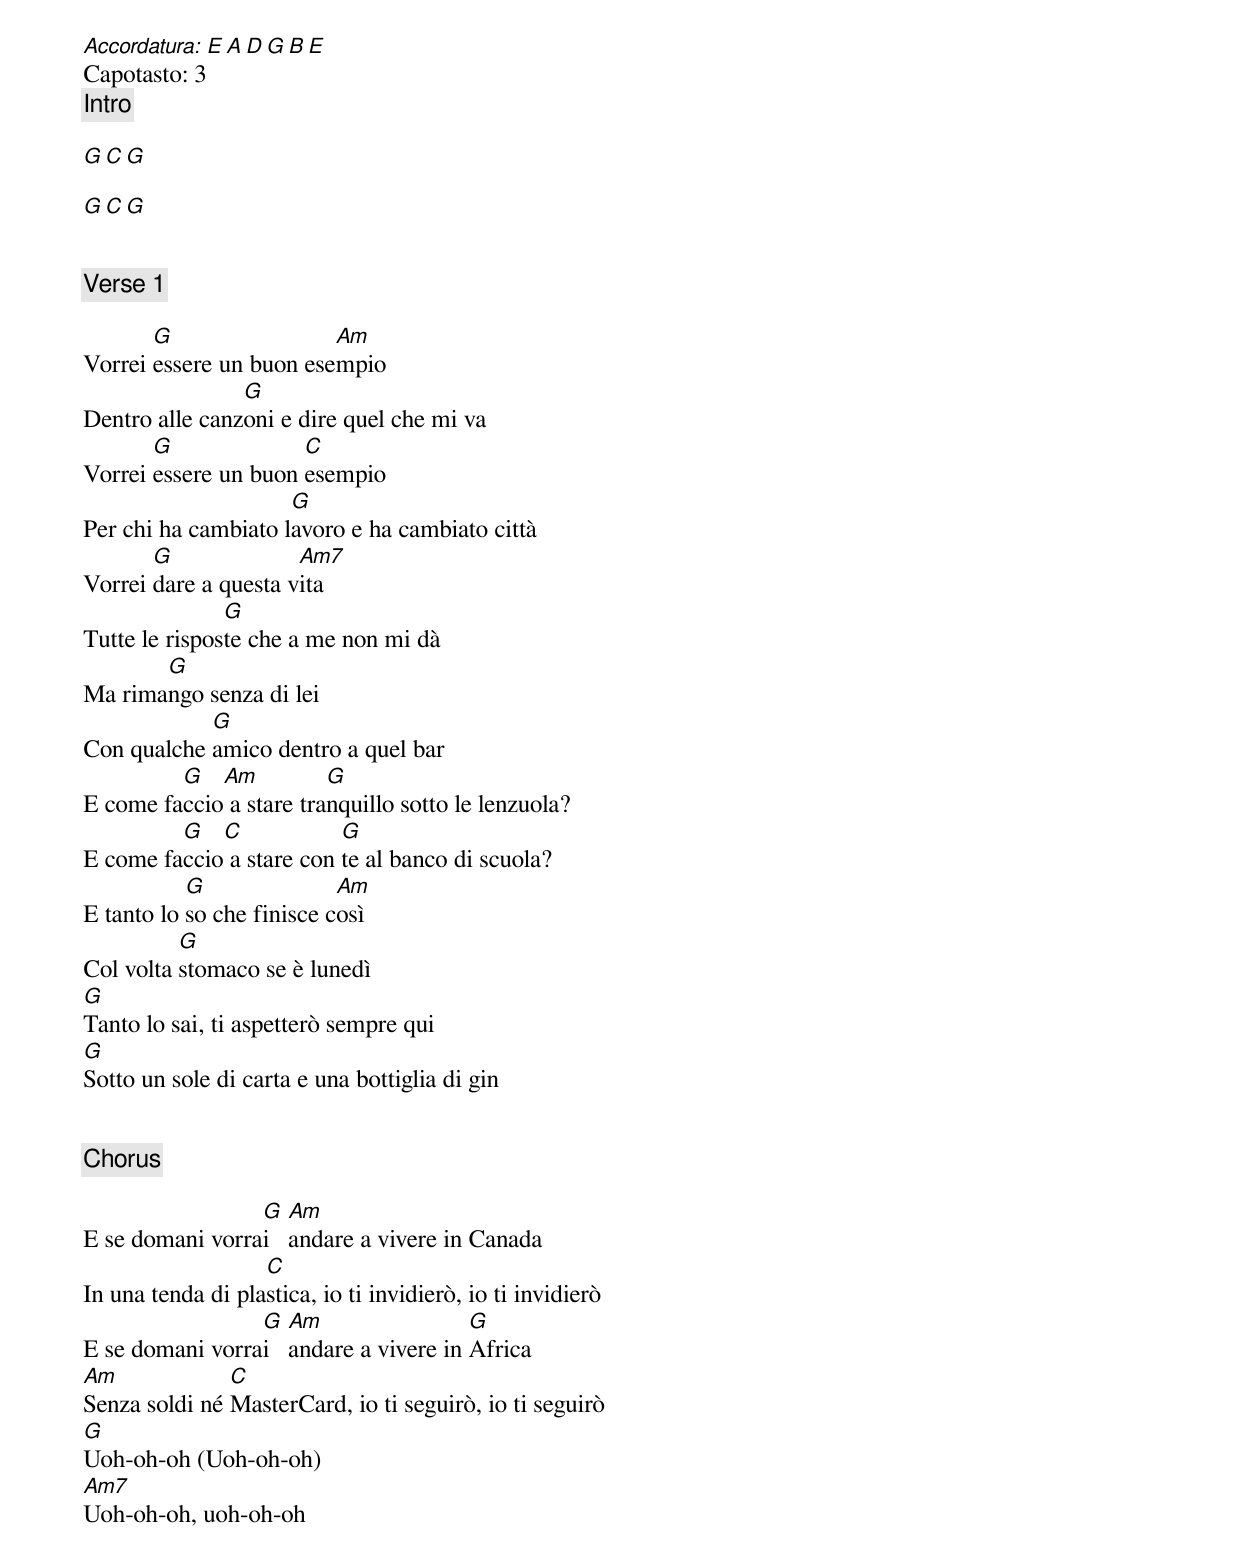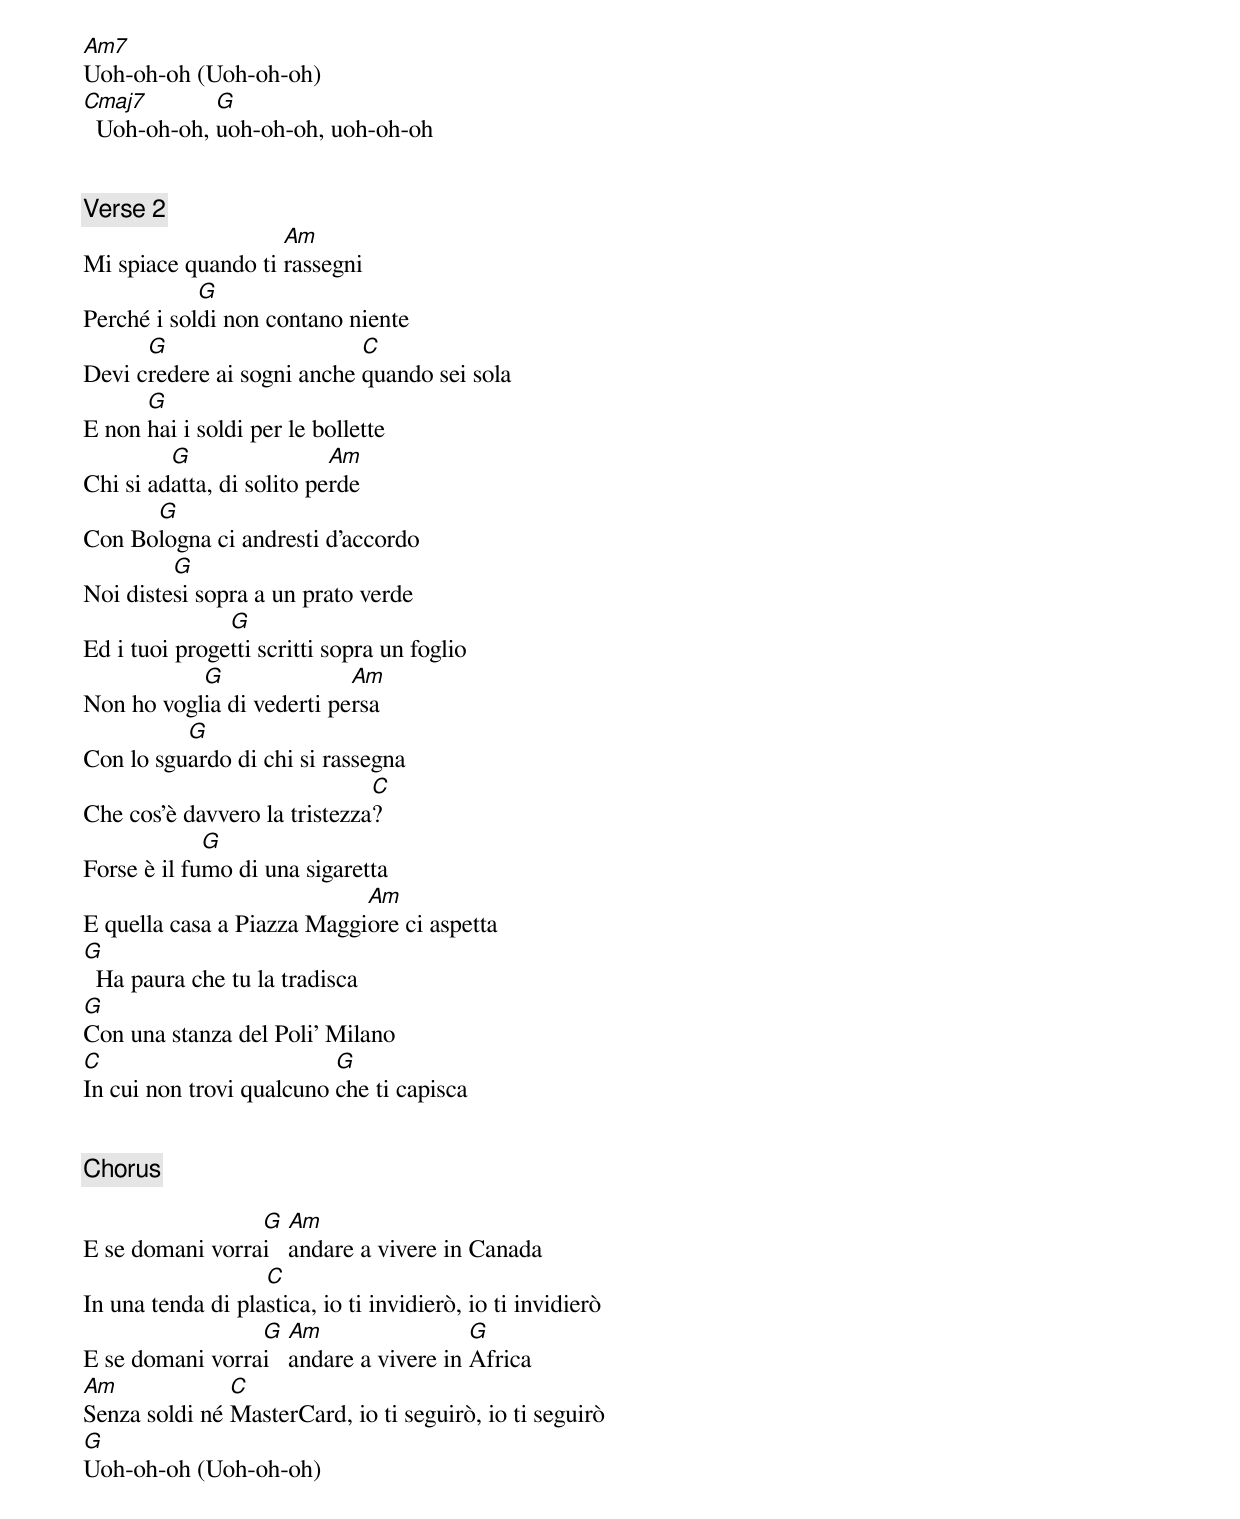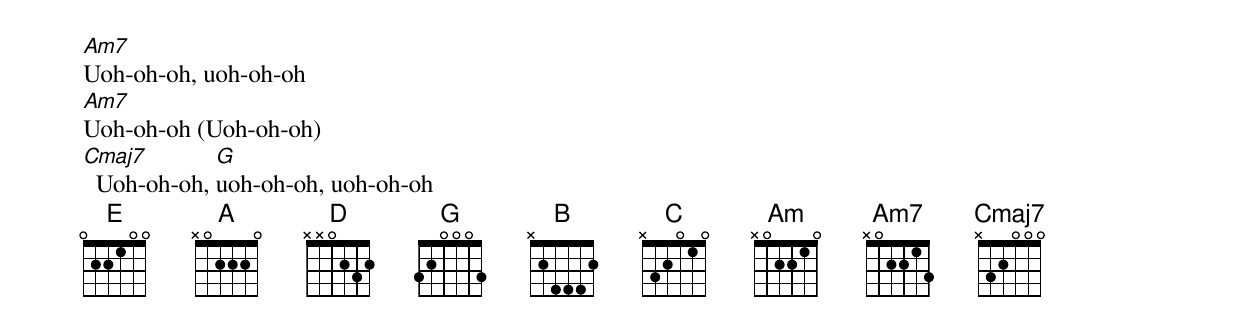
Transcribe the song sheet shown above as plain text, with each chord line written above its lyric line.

Accordatura: E A D G B E
Capotasto: 3
[Intro]

G C G

G C G


[Verse 1]

       G                 Am
Vorrei essere un buon esempio
                G
Dentro alle canzoni e dire quel che mi va
       G              C
Vorrei essere un buon esempio
                     G
Per chi ha cambiato lavoro e ha cambiato città
       G              Am7
Vorrei dare a questa vita
               G
Tutte le risposte che a me non mi dà
       G
Ma rimango senza di lei
            G
Con qualche amico dentro a quel bar
         G   Am          G
E come faccio a stare tranquillo sotto le lenzuola?
         G   C            G
E come faccio a stare con te al banco di scuola?
           G               Am
E tanto lo so che finisce così
          G
Col volta stomaco se è lunedì
G
Tanto lo sai, ti aspetterò sempre qui
G
Sotto un sole di carta e una bottiglia di gin


[Chorus]

                 G   Am
E se domani vorrai   andare a vivere in Canada
                   C
In una tenda di plastica, io ti invidierò, io ti invidierò
                 G   Am                 G
E se domani vorrai   andare a vivere in Africa
Am             C
Senza soldi né MasterCard, io ti seguirò, io ti seguirò
G
Uoh-oh-oh (Uoh-oh-oh)
Am7
Uoh-oh-oh, uoh-oh-oh
Am7
Uoh-oh-oh (Uoh-oh-oh)
Cmaj7        G
  Uoh-oh-oh, uoh-oh-oh, uoh-oh-oh


[Verse 2]
                    Am
Mi spiace quando ti rassegni
            G
Perché i soldi non contano niente
      G                     C
Devi credere ai sogni anche quando sei sola
      G
E non hai i soldi per le bollette
         G                 Am
Chi si adatta, di solito perde
      G
Con Bologna ci andresti d'accordo
         G
Noi distesi sopra a un prato verde
               G
Ed i tuoi progetti scritti sopra un foglio
           G               Am
Non ho voglia di vederti persa
          G
Con lo sguardo di chi si rassegna
                              C
Che cos'è davvero la tristezza?
             G
Forse è il fumo di una sigaretta
                            Am
E quella casa a Piazza Maggiore ci aspetta
G
  Ha paura che tu la tradisca
G
Con una stanza del Poli' Milano
C                         G
In cui non trovi qualcuno che ti capisca


[Chorus]

                 G   Am
E se domani vorrai   andare a vivere in Canada
                   C
In una tenda di plastica, io ti invidierò, io ti invidierò
                 G   Am                 G
E se domani vorrai   andare a vivere in Africa
Am             C
Senza soldi né MasterCard, io ti seguirò, io ti seguirò
G
Uoh-oh-oh (Uoh-oh-oh)
Am7
Uoh-oh-oh, uoh-oh-oh
Am7
Uoh-oh-oh (Uoh-oh-oh)
Cmaj7        G
  Uoh-oh-oh, uoh-oh-oh, uoh-oh-oh
